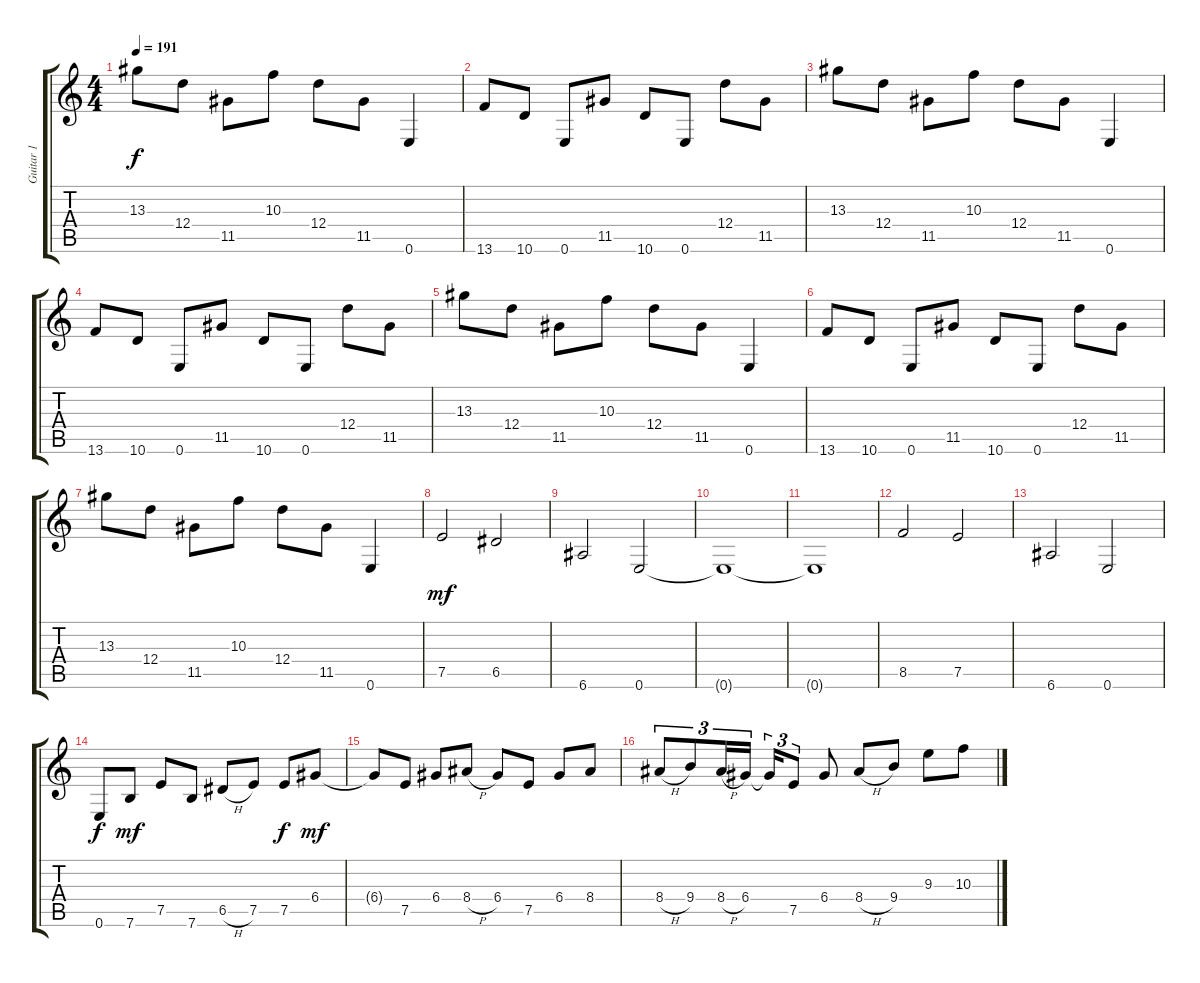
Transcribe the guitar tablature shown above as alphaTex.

\track ("Guitar 1" "Guitar 1") {instrument distortionguitar}
\staff {score tabs}
\tuning (E4 B3 G3 D3 A2 E2) {hide}
\ts (4 4)
\tempo 191
\clef g2
\ks c
13.3.8{dy f} 12.4.8 11.5.8 10.3.8 12.4.8 11.5.8 0.6.4 |
13.6.8 10.6.8 0.6.8 11.5.8 10.6.8 0.6.8 12.4.8 11.5.8 |
13.3.8 12.4.8 11.5.8 10.3.8 12.4.8 11.5.8 0.6.4 |
13.6.8 10.6.8 0.6.8 11.5.8 10.6.8 0.6.8 12.4.8 11.5.8 |
13.3.8 12.4.8 11.5.8 10.3.8 12.4.8 11.5.8 0.6.4 |
13.6.8 10.6.8 0.6.8 11.5.8 10.6.8 0.6.8 12.4.8 11.5.8 |
13.3.8 12.4.8 11.5.8 10.3.8 12.4.8 11.5.8 0.6.4 |
7.5.2{dy mf} 6.5.2 |
6.6.2 0.6.2 |
0.6{t}.1 |
0.6{t}.1 |
8.5.2 7.5.2 |
6.6.2 0.6.2 |
0.6.8{dy f} 7.6.8{dy mf} 7.5.8 7.6.8 6.5{h}.8 7.5.8 7.5.8{dy f} 6.4.8{dy mf} |
6.4{t}.8 7.5.8 6.4.8 8.4{h}.8 6.4.8 7.5.8 6.4.8 8.4.8 |
8.4{h}.8{tu (3 2)} 9.4.8{tu (3 2)} 8.4{h}.16{tu (3 2)} 6.4.16{tu (3 2)} 6.4{t}.16{tu (3 2)} 7.5.8{tu (3 2)} 6.4.8 8.4{h}.8 9.4.8 9.3.8 10.3.8
